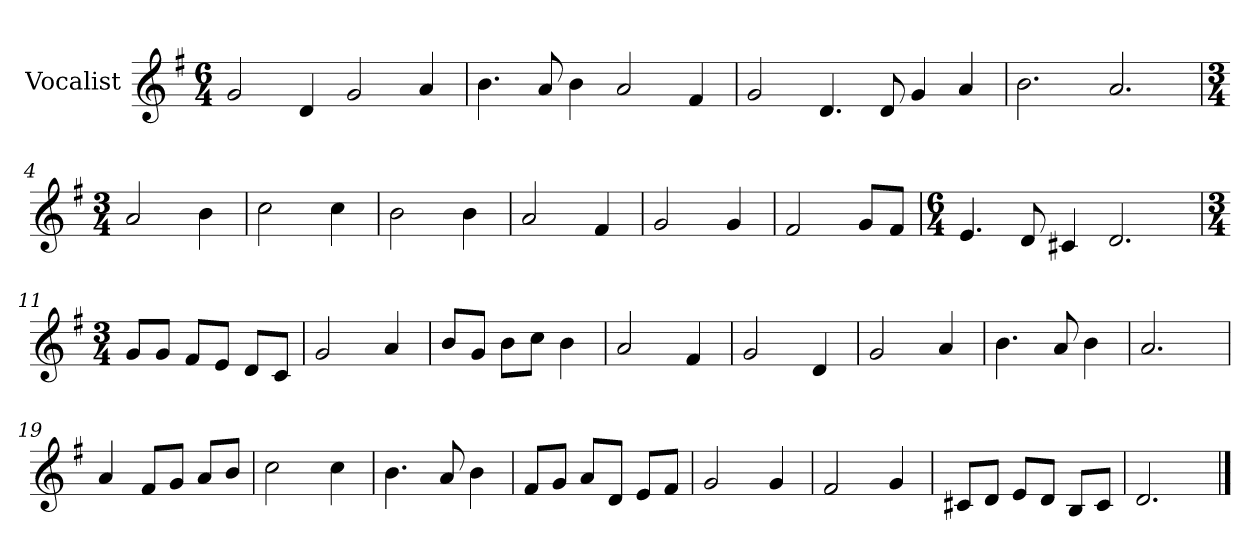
**kern
*part1
*staff1
*I"Vocalist
*k[f#]
*G:
*M6/4
=
2g
4d
2g
4a
=1
4.b
8a
4b
2a
4f#
=2
2g
4.d
8d
4g
4a
=3
2.b
2.a
=4
*M3/4
2a
4b
=5
2cc
4cc
=6
2b
4b
=7
2a
4f#
=8
2g
4g
=9
2f#
8gL
8f#J
=10
*M6/4
4.e
8d
4c#X
2.d
=11
*M3/4
8gL
8gJ
8f#L
8eJ
8dL
8cJ
=12
2g
4a
=13
8bL
8gJ
8bL
8ccJ
4b
=14
2a
4f#
=15
2g
4d
=16
2g
4a
=17
4.b
8a
4b
=18
2.a
=19
4a
8f#L
8gJ
8aL
8bJ
=20
2cc
4cc
=21
4.b
8a
4b
=22
8f#L
8gJ
8aL
8dJ
8eL
8f#J
=23
2g
4g
=24
2f#
4g
=25
8c#XL
8dJ
8eL
8dJ
8BL
8c#J
=26
2.d
==
*-
